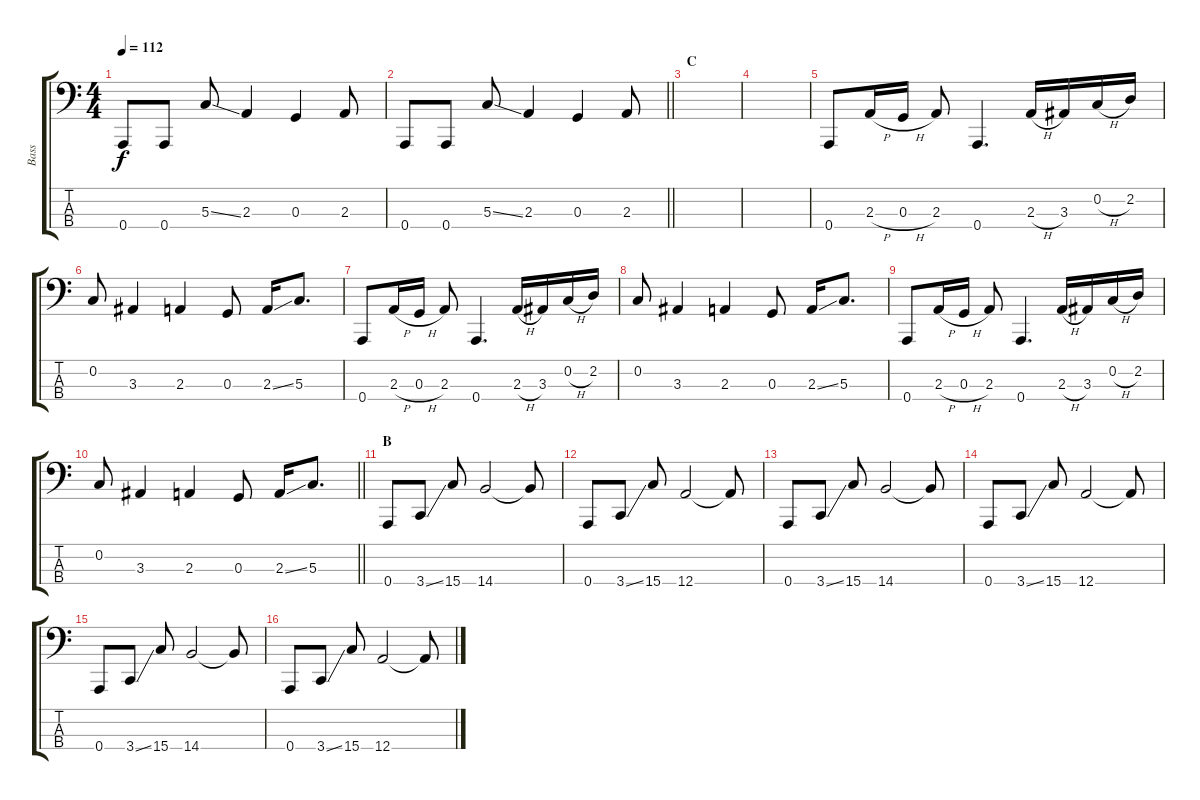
\track ("Bass" "Bass") {instrument electricbassfinger}
\staff {score tabs}
\tuning (F2 C2 G1 A0) {hide}
\ts (4 4)
\tempo 112
\clef f4
\ks c
0.4.8{dy f} 0.4.8 5.3{ss}.8 2.3.4 0.3.4 2.3.8 |
\barLineRight lightlight
0.4.8 0.4.8 5.3{ss}.8 2.3.4 0.3.4 2.3.8 |
\section ("" "C")
|
|
0.4.8 2.3{h}.16 0.3{h}.16 2.3.8 0.4.4{d} 2.3{h}.16 3.3.16 0.2{h}.16 2.2.16 |
0.2.8 3.3.4 2.3.4 0.3.8 2.3{ss}.16 5.3.8{d} |
0.4.8 2.3{h}.16 0.3{h}.16 2.3.8 0.4.4{d} 2.3{h}.16 3.3.16 0.2{h}.16 2.2.16 |
0.2.8 3.3.4 2.3.4 0.3.8 2.3{ss}.16 5.3.8{d} |
0.4.8 2.3{h}.16 0.3{h}.16 2.3.8 0.4.4{d} 2.3{h}.16 3.3.16 0.2{h}.16 2.2.16 |
\barLineRight lightlight
0.2.8 3.3.4 2.3.4 0.3.8 2.3{ss}.16 5.3.8{d} |
\section ("" "B")
0.4.8 3.4{ss}.8 15.4.8 14.4.2 14.4{t}.8 |
0.4.8 3.4{ss}.8 15.4.8 12.4.2 12.4{t}.8 |
0.4.8 3.4{ss}.8 15.4.8 14.4.2 14.4{t}.8 |
0.4.8 3.4{ss}.8 15.4.8 12.4.2 12.4{t}.8 |
0.4.8 3.4{ss}.8 15.4.8 14.4.2 14.4{t}.8 |
0.4.8 3.4{ss}.8 15.4.8 12.4.2 12.4{t}.8
